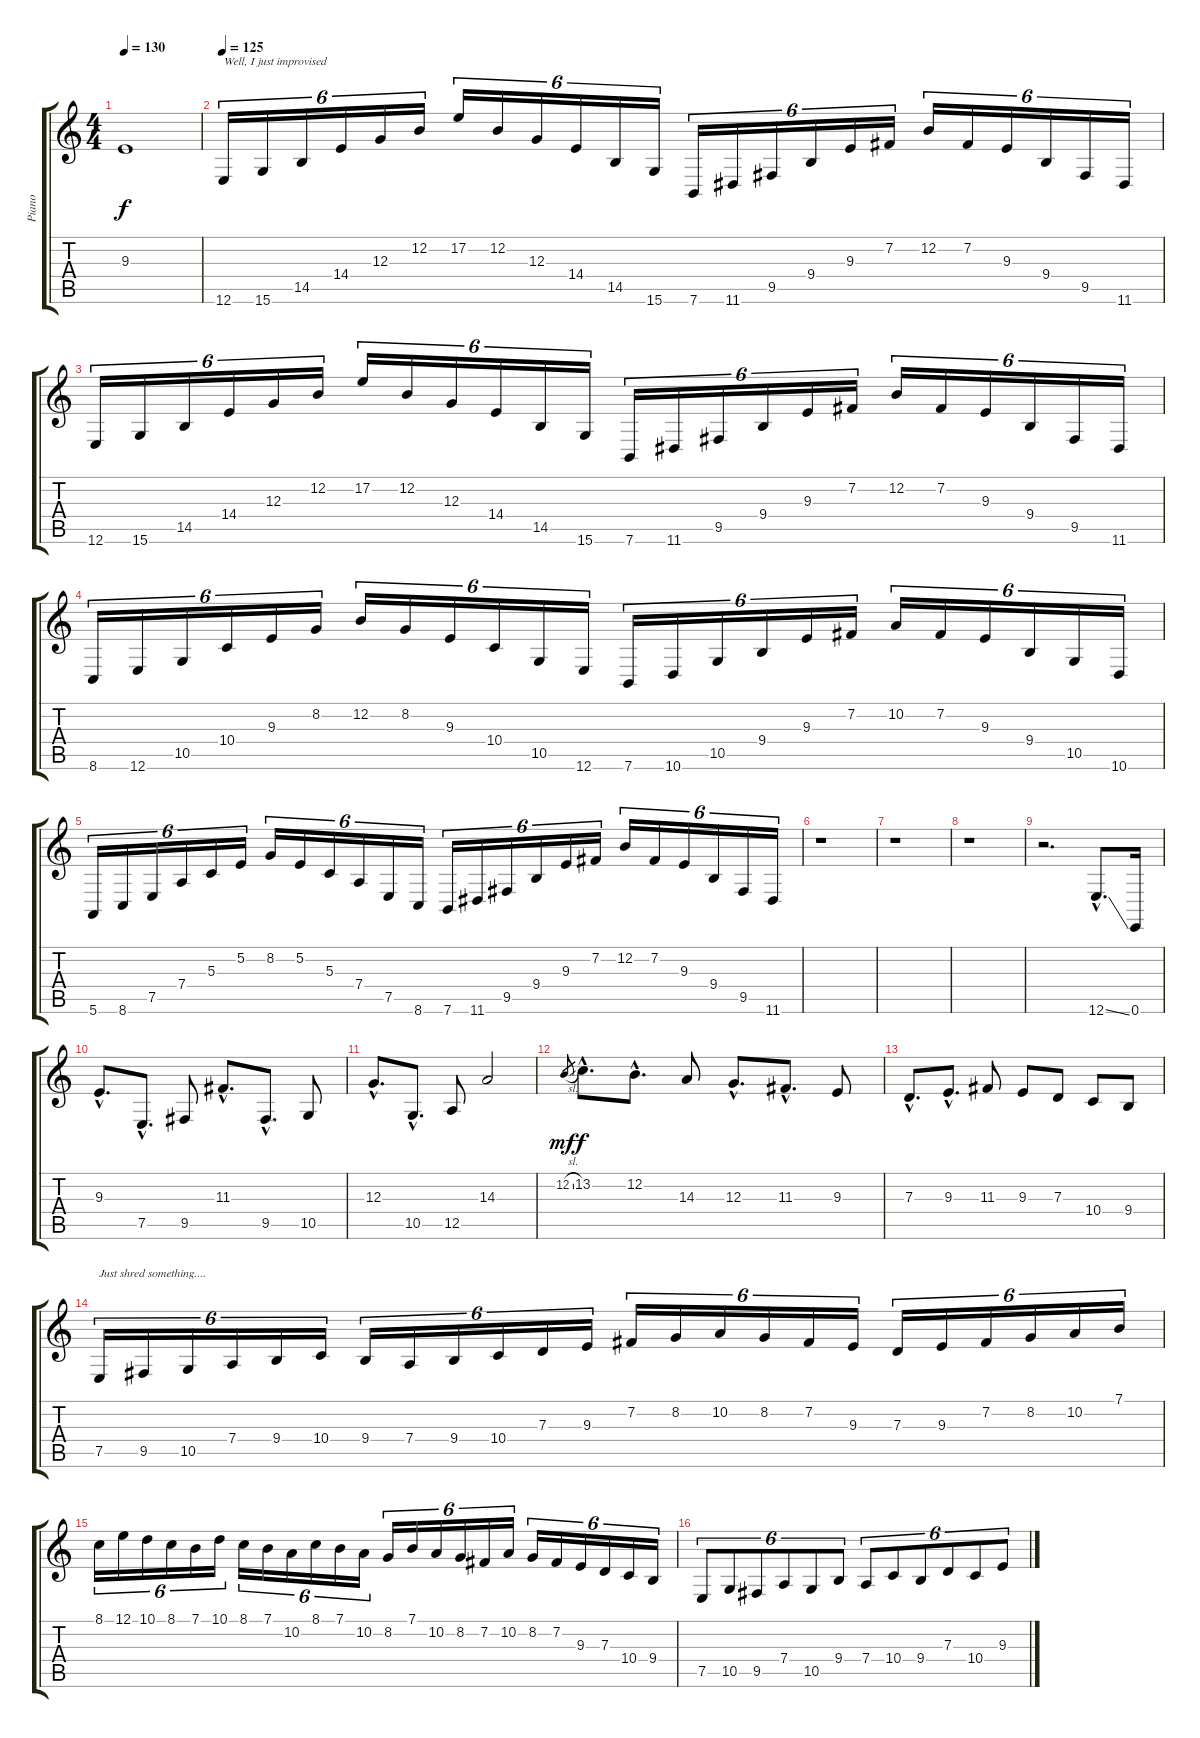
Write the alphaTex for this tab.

\track ("Piano" "Piano") {instrument harpsichord}
\staff {score tabs}
\tuning (E4 B3 G3 D3 A2 E2) {hide}
\ts (4 4)
\tempo 130
\clef g2
\ks c
9.3.1{dy f} |
\tempo 125
12.6.16{tu (6 4) txt "Well, I just improvised" volume 12 instrument harpsichord} 15.6.16{tu (6 4)} 14.5.16{tu (6 4)} 14.4.16{tu (6 4)} 12.3.16{tu (6 4)} 12.2.16{tu (6 4)} 17.2.16{tu (6 4)} 12.2.16{tu (6 4)} 12.3.16{tu (6 4)} 14.4.16{tu (6 4)} 14.5.16{tu (6 4)} 15.6.16{tu (6 4)} 7.6.16{tu (6 4)} 11.6.16{tu (6 4)} 9.5.16{tu (6 4)} 9.4.16{tu (6 4)} 9.3.16{tu (6 4)} 7.2.16{tu (6 4)} 12.2.16{tu (6 4)} 7.2.16{tu (6 4)} 9.3.16{tu (6 4)} 9.4.16{tu (6 4)} 9.5.16{tu (6 4)} 11.6.16{tu (6 4)} |
12.6.16{tu (6 4)} 15.6.16{tu (6 4)} 14.5.16{tu (6 4)} 14.4.16{tu (6 4)} 12.3.16{tu (6 4)} 12.2.16{tu (6 4)} 17.2.16{tu (6 4)} 12.2.16{tu (6 4)} 12.3.16{tu (6 4)} 14.4.16{tu (6 4)} 14.5.16{tu (6 4)} 15.6.16{tu (6 4)} 7.6.16{tu (6 4)} 11.6.16{tu (6 4)} 9.5.16{tu (6 4)} 9.4.16{tu (6 4)} 9.3.16{tu (6 4)} 7.2.16{tu (6 4)} 12.2.16{tu (6 4)} 7.2.16{tu (6 4)} 9.3.16{tu (6 4)} 9.4.16{tu (6 4)} 9.5.16{tu (6 4)} 11.6.16{tu (6 4)} |
8.6.16{tu (6 4)} 12.6.16{tu (6 4)} 10.5.16{tu (6 4)} 10.4.16{tu (6 4)} 9.3.16{tu (6 4)} 8.2.16{tu (6 4)} 12.2.16{tu (6 4)} 8.2.16{tu (6 4)} 9.3.16{tu (6 4)} 10.4.16{tu (6 4)} 10.5.16{tu (6 4)} 12.6.16{tu (6 4)} 7.6.16{tu (6 4)} 10.6.16{tu (6 4)} 10.5.16{tu (6 4)} 9.4.16{tu (6 4)} 9.3.16{tu (6 4)} 7.2.16{tu (6 4)} 10.2.16{tu (6 4)} 7.2.16{tu (6 4)} 9.3.16{tu (6 4)} 9.4.16{tu (6 4)} 10.5.16{tu (6 4)} 10.6.16{tu (6 4)} |
5.6.16{tu (6 4)} 8.6.16{tu (6 4)} 7.5.16{tu (6 4)} 7.4.16{tu (6 4)} 5.3.16{tu (6 4)} 5.2.16{tu (6 4)} 8.2.16{tu (6 4)} 5.2.16{tu (6 4)} 5.3.16{tu (6 4)} 7.4.16{tu (6 4)} 7.5.16{tu (6 4)} 8.6.16{tu (6 4)} 7.6.16{tu (6 4)} 11.6.16{tu (6 4)} 9.5.16{tu (6 4)} 9.4.16{tu (6 4)} 9.3.16{tu (6 4)} 7.2.16{tu (6 4)} 12.2.16{tu (6 4)} 7.2.16{tu (6 4)} 9.3.16{tu (6 4)} 9.4.16{tu (6 4)} 9.5.16{tu (6 4)} 11.6.16{tu (6 4)} |
r.1 |
r.1 |
r.1 |
r.2{d volume 9 instrument harpsichord} 12.6{ss hac}.8{d} 0.6.16 |
9.3{hac}.8{d} 7.5{hac}.8{d} 9.5.8 11.3{hac}.8{d} 9.5{hac}.8{d} 10.5.8 |
12.3{hac}.8{d} 10.5{hac}.8{d} 12.5.8 14.3.2 |
12.2{sl}.8{gr dy mf} 13.2{hac}.8{d dy f} 12.2{hac}.8{d} 14.3.8 12.3{hac}.8{d} 11.3{hac}.8{d} 9.3.8 |
7.3{hac}.8{d} 9.3{hac}.8{d} 11.3.8 9.3.8 7.3.8 10.4.8 9.4.8 |
7.5.16{tu (6 4) txt "Just shred something...."} 9.5.16{tu (6 4)} 10.5.16{tu (6 4)} 7.4.16{tu (6 4)} 9.4.16{tu (6 4)} 10.4.16{tu (6 4)} 9.4.16{tu (6 4)} 7.4.16{tu (6 4)} 9.4.16{tu (6 4)} 10.4.16{tu (6 4)} 7.3.16{tu (6 4)} 9.3.16{tu (6 4)} 7.2.16{tu (6 4)} 8.2.16{tu (6 4)} 10.2.16{tu (6 4)} 8.2.16{tu (6 4)} 7.2.16{tu (6 4)} 9.3.16{tu (6 4)} 7.3.16{tu (6 4)} 9.3.16{tu (6 4)} 7.2.16{tu (6 4)} 8.2.16{tu (6 4)} 10.2.16{tu (6 4)} 7.1.16{tu (6 4)} |
8.1.16{tu (6 4)} 12.1.16{tu (6 4)} 10.1.16{tu (6 4)} 8.1.16{tu (6 4)} 7.1.16{tu (6 4)} 10.1.16{tu (6 4)} 8.1.16{tu (6 4)} 7.1.16{tu (6 4)} 10.2.16{tu (6 4)} 8.1.16{tu (6 4)} 7.1.16{tu (6 4)} 10.2.16{tu (6 4)} 8.2.16{tu (6 4)} 7.1.16{tu (6 4)} 10.2.16{tu (6 4)} 8.2.16{tu (6 4)} 7.2.16{tu (6 4)} 10.2.16{tu (6 4)} 8.2.16{tu (6 4)} 7.2.16{tu (6 4)} 9.3.16{tu (6 4)} 7.3.16{tu (6 4)} 10.4.16{tu (6 4)} 9.4.16{tu (6 4)} |
7.5.8{tu (6 4)} 10.5.8{tu (6 4)} 9.5.8{tu (6 4)} 7.4.8{tu (6 4)} 10.5.8{tu (6 4)} 9.4.8{tu (6 4)} 7.4.8{tu (6 4)} 10.4.8{tu (6 4)} 9.4.8{tu (6 4)} 7.3.8{tu (6 4)} 10.4.8{tu (6 4)} 9.3.8{tu (6 4)}
